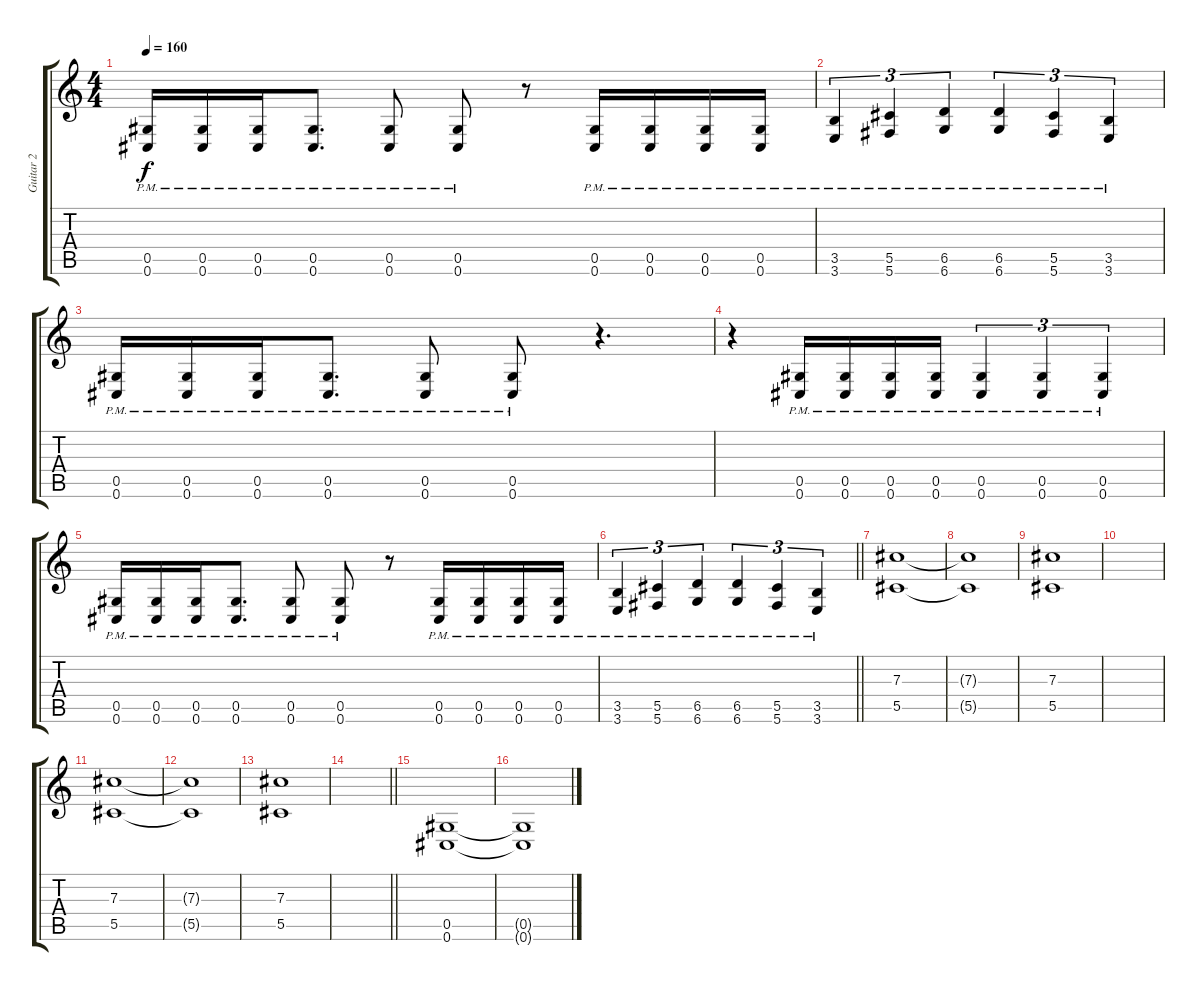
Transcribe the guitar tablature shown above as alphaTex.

\track ("Guitar 2" "Guitar 2") {instrument distortionguitar}
\staff {score tabs}
\tuning (Eb4 Bb3 Gb3 Db3 Ab2 Db2) {hide}
\ts (4 4)
\tempo 160
\clef g2
\ks c
(0.5{pm} 0.6{pm}).16{dy f} (0.5{pm} 0.6{pm}).16 (0.5{pm} 0.6{pm}).16 (0.5{pm} 0.6{pm}).8{d} (0.5{pm} 0.6{pm}).8 (0.5{pm} 0.6{pm}).8 r.8 (0.5{pm} 0.6{pm}).16 (0.5{pm} 0.6{pm}).16 (0.5{pm} 0.6{pm}).16 (0.5{pm} 0.6{pm}).16 |
(3.5{pm} 3.6{pm}).4{tu (3 2)} (5.5{pm} 5.6{pm}).4{tu (3 2)} (6.5{pm} 6.6{pm}).4{tu (3 2)} (6.5{pm} 6.6{pm}).4{tu (3 2)} (5.5{pm} 5.6{pm}).4{tu (3 2)} (3.5{pm} 3.6{pm}).4{tu (3 2)} |
(0.5{pm} 0.6{pm}).16 (0.5{pm} 0.6{pm}).16 (0.5{pm} 0.6{pm}).16 (0.5{pm} 0.6{pm}).8{d} (0.5{pm} 0.6{pm}).8 (0.5{pm} 0.6{pm}).8 r.4{d} |
r.4 (0.5{pm} 0.6{pm}).16 (0.5{pm} 0.6{pm}).16 (0.5{pm} 0.6{pm}).16 (0.5{pm} 0.6{pm}).16 (0.5{pm} 0.6{pm}).4{tu (3 2)} (0.5{pm} 0.6{pm}).4{tu (3 2)} (0.5{pm} 0.6{pm}).4{tu (3 2)} |
(0.5{pm} 0.6{pm}).16 (0.5{pm} 0.6{pm}).16 (0.5{pm} 0.6{pm}).16 (0.5{pm} 0.6{pm}).8{d} (0.5{pm} 0.6{pm}).8 (0.5{pm} 0.6{pm}).8 r.8 (0.5{pm} 0.6{pm}).16 (0.5{pm} 0.6{pm}).16 (0.5{pm} 0.6{pm}).16 (0.5{pm} 0.6{pm}).16 |
\barLineRight lightlight
(3.5{pm} 3.6{pm}).4{tu (3 2)} (5.5{pm} 5.6{pm}).4{tu (3 2)} (6.5{pm} 6.6{pm}).4{tu (3 2)} (6.5{pm} 6.6{pm}).4{tu (3 2)} (5.5{pm} 5.6{pm}).4{tu (3 2)} (3.5{pm} 3.6{pm}).4{tu (3 2)} |
\section ("" "")
(7.3 5.5).1 |
(7.3{t} 5.5{t}).1 |
(7.3 5.5).1 |
|
(7.3 5.5).1 |
(7.3{t} 5.5{t}).1 |
(7.3 5.5).1 |
\barLineRight lightlight
|
\section ("" "")
(0.5 0.6).1 |
(0.5{t} 0.6{t}).1
